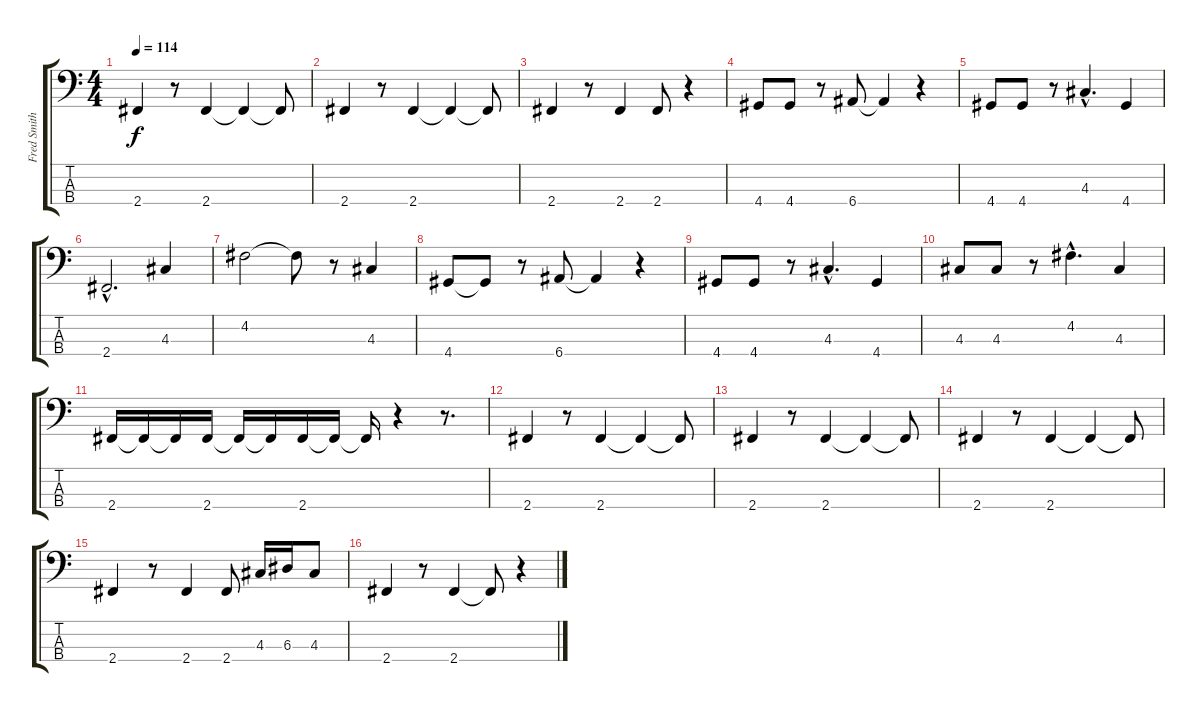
\track ("Fred Smith" "Fred Smith") {instrument electricbassfinger}
\staff {score tabs}
\tuning (G2 D2 A1 E1) {hide}
\ts (4 4)
\tempo 114
\clef f4
\ks c
2.4.4{dy f} r.8 2.4.4 2.4{t}.4 2.4{t}.8 |
2.4.4 r.8 2.4.4 2.4{t}.4 2.4{t}.8 |
2.4.4 r.8 2.4.4 2.4.8 r.4 |
4.4.8 4.4.8 r.8 6.4.8 6.4{t}.4 r.4 |
4.4.8 4.4.8 r.8 4.3{hac}.4{d} 4.4.4 |
2.4{hac}.2{d} 4.3.4 |
4.2.2 4.2{t}.8 r.8 4.3.4 |
4.4.8 4.4{t}.8 r.8 6.4.8 6.4{t}.4 r.4 |
4.4.8 4.4.8 r.8 4.3{hac}.4{d} 4.4.4 |
4.3.8 4.3.8 r.8 4.2{hac}.4{d} 4.3.4 |
2.4.16 2.4{t}.16 2.4{t}.16 2.4.16 2.4{t}.16 2.4{t}.16 2.4.16 2.4{t}.16 2.4{t}.16 r.4 r.8{d} |
2.4.4 r.8 2.4.4 2.4{t}.4 2.4{t}.8 |
2.4.4 r.8 2.4.4 2.4{t}.4 2.4{t}.8 |
2.4.4 r.8 2.4.4 2.4{t}.4 2.4{t}.8 |
2.4.4 r.8 2.4.4 2.4.8 4.3.16 6.3.16 4.3.8 |
2.4.4 r.8 2.4.4 2.4{t}.8 r.4
